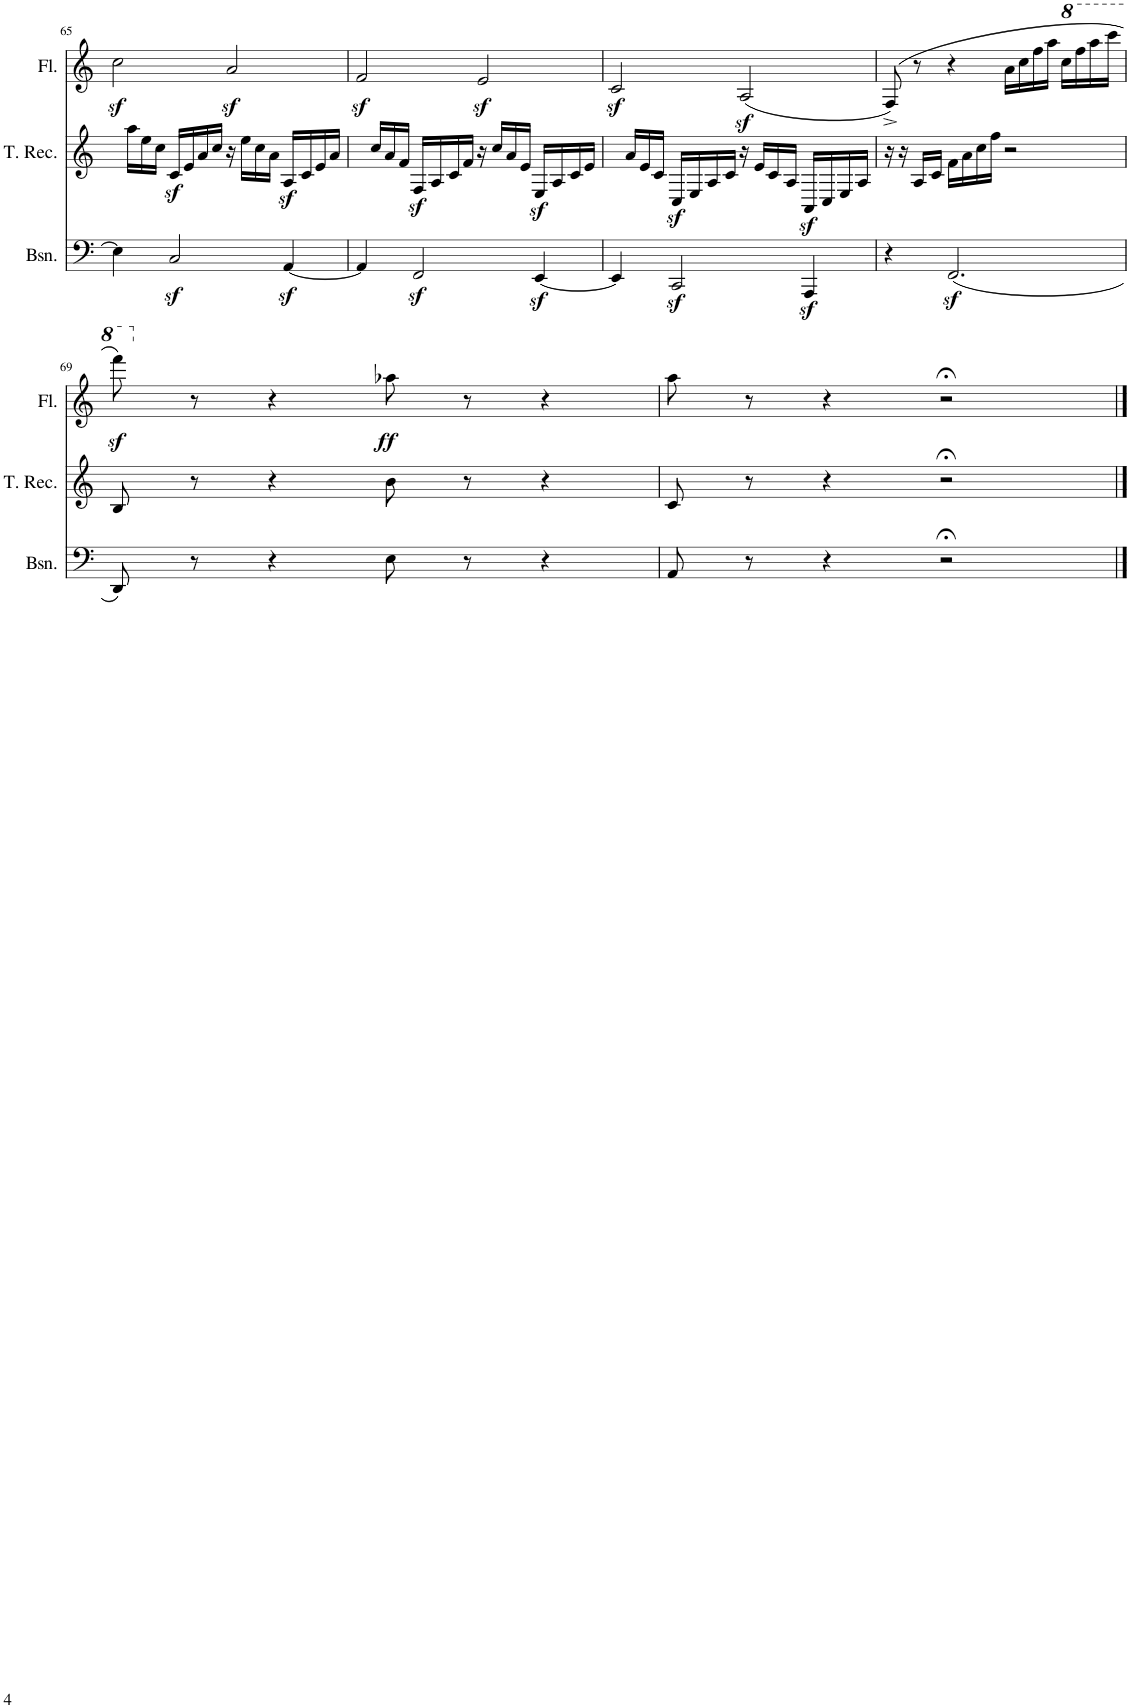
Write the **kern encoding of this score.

**kern	**kern	**kern	**dynam
*part3	*part2	*part1	*part1
*staff3	*staff2	*staff1	*staff1
*I"Bassoon	*I"Tenor Recorder	*I"Flute	*
*I'Bsn.	*I'T. Rec.	*I'Fl.	*
!!LO:PB:g=z
*clefF4	*clefG2	*clefG2	*
*k[]	*k[]	*k[]	*
*M4/4	*M4/4	*M4/4	*
*met(c)	*met(c)	*met(c)	*
=65	=65	=65	=65
4E\]	16ryy	2ccz<\	.
.	16aa\LL	.	.
.	16ee\	.	.
.	16cc\JJ	.	.
2Cz</	16cz</LL	.	.
.	16e/	.	.
.	16a/	.	.
.	16cc/JJ	.	.
.	16r	2az</	.
.	16ee\LL	.	.
.	16cc\	.	.
.	16a\JJ	.	.
[4AAz</	16Az</LL	.	.
.	16c/	.	.
.	16e/	.	.
.	16a/JJ	.	.
=66	=66	=66	=66
4AA/]	16ryy	2fz</	.
.	16cc/LL	.	.
.	16a/	.	.
.	16f/JJ	.	.
2FFz</	16Fz</LL	.	.
.	16A/	.	.
.	16c/	.	.
.	16f/JJ	.	.
.	16r	2ez</	.
.	16cc/LL	.	.
.	16a/	.	.
.	16e/JJ	.	.
[4EEz</	16Ez</LL	.	.
.	16A/	.	.
.	16c/	.	.
.	16e/JJ	.	.
=67	=67	=67	=67
4EE/]	16ryy	2cz</	.
.	16a/LL	.	.
.	16e/	.	.
.	16c/JJ	.	.
2CCz</	16Cz</LL	.	.
.	16E/	.	.
.	16A/	.	.
.	16c/JJ	.	.
.	16r	(2Az</	.
.	16e/LL	.	.
.	16c/	.	.
.	16A/JJ	.	.
4AAAz</	16AAz</LL	.	.
.	16C/	.	.
.	16E/	.	.
.	16A/JJ	.	.
=68	=68	=68	=68
4r	16r	(8F^/)	.
.	16r	.	.
.	16A/LL	8r	.
.	16c/JJ	.	.
(2.FFz</	16f\LL	4r	.
.	16a\	.	.
.	16cc\	.	.
.	16ff\JJ	.	.
.	2r	16a\LL	.
.	.	16cc\	.
.	.	16ff\	.
.	.	16aa\JJ	.
*	*	*8va	*
.	.	16ccc\LL	.
.	.	16fff\	.
.	.	16aaa\	.
.	.	16cccc\JJ	.
!!LO:LB:g=z
=69	=69	=69	=69
8DD/)	8B/	8ffffz<\)	.
*	*	*X8va	*
8r	8r	8r	.
4r	4r	4r	.
!	!	!	!LO:DY:b
8E\	8b\	8aa-X\	ff
8r	8r	8r	.
4r	4r	4r	.
=70	=70	=70	=70
8AA/	8c/	8aa\	.
8r	8r	8r	.
4r	4r	4r	.
2r;<	2r;<	2r;<	.
==	==	==	==
*-	*-	*-	*-
